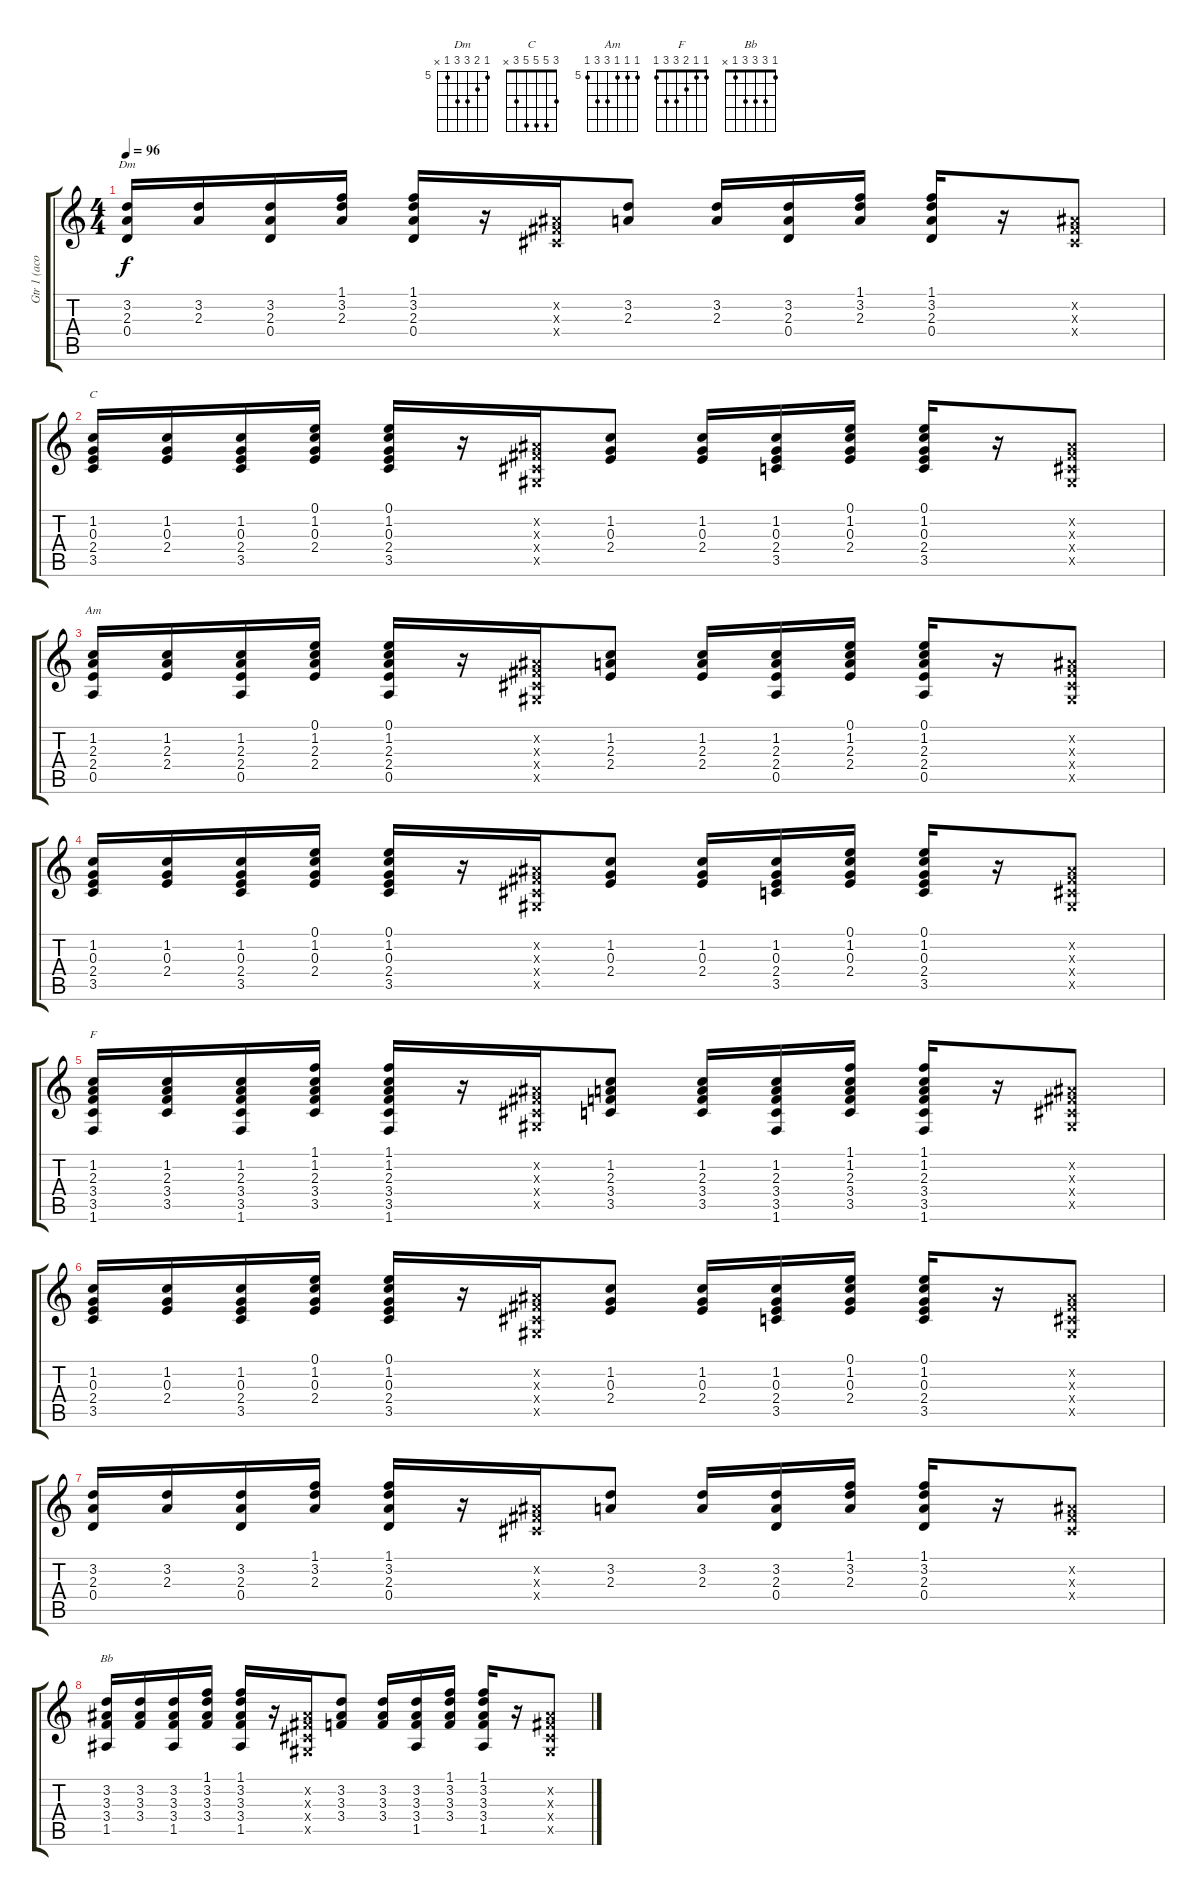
\track ("Gtr 1 (acoustique)" "Gtr 1 (aco") {instrument acousticguitarsteel}
\staff {score tabs}
\tuning (E4 B3 G3 D3 A2 E2) {hide}
\chord ("Dm" 5 6 7 7 5 x) {firstfret 5}
\chord ("C" 3 5 5 5 3 x)
\chord ("Am" 5 5 5 7 7 5) {firstfret 5}
\chord ("F" 1 1 2 3 3 1)
\chord ("Bb" 1 3 3 3 1 x)
\ts (4 4)
\tempo 96
\clef g2
\ks c
(3.2 2.3 0.4).16{ch "Dm" dy f} (3.2 2.3).16 (3.2 2.3 0.4).16 (1.1 3.2 2.3).16 (1.1 3.2 2.3 0.4).16 r.16 (-1.2{x} -1.3{x} -1.4{x}).16 (3.2 2.3).8 (3.2 2.3).16 (3.2 2.3 0.4).16 (1.1 3.2 2.3).16 (1.1 3.2 2.3 0.4).16 r.16 (-1.2{x} -1.3{x} -1.4{x}).8 |
(1.2 0.3 2.4 3.5).16{ch "C"} (1.2 0.3 2.4).16 (1.2 0.3 2.4 3.5).16 (0.1 1.2 0.3 2.4).16 (0.1 1.2 0.3 2.4 3.5).16 r.16 (-1.2{x} -1.3{x} -1.4{x} -1.5{x}).16 (1.2 0.3 2.4).8 (1.2 0.3 2.4).16 (1.2 0.3 2.4 3.5).16 (0.1 1.2 0.3 2.4).16 (0.1 1.2 0.3 2.4 3.5).16 r.16 (-1.2{x} -1.3{x} -1.4{x} -1.5{x}).8 |
(1.2 2.3 2.4 0.5).16{ch "Am"} (1.2 2.3 2.4).16 (1.2 2.3 2.4 0.5).16 (0.1 1.2 2.3 2.4).16 (0.1 1.2 2.3 2.4 0.5).16 r.16 (-1.2{x} -1.3{x} -1.4{x} -1.5{x}).16 (1.2 2.3 2.4).8 (1.2 2.3 2.4).16 (1.2 2.3 2.4 0.5).16 (0.1 1.2 2.3 2.4).16 (0.1 1.2 2.3 2.4 0.5).16 r.16 (-1.2{x} -1.3{x} -1.4{x} -1.5{x}).8 |
(1.2 0.3 2.4 3.5).16 (1.2 0.3 2.4).16 (1.2 0.3 2.4 3.5).16 (0.1 1.2 0.3 2.4).16 (0.1 1.2 0.3 2.4 3.5).16 r.16 (-1.2{x} -1.3{x} -1.4{x} -1.5{x}).16 (1.2 0.3 2.4).8 (1.2 0.3 2.4).16 (1.2 0.3 2.4 3.5).16 (0.1 1.2 0.3 2.4).16 (0.1 1.2 0.3 2.4 3.5).16 r.16 (-1.2{x} -1.3{x} -1.4{x} -1.5{x}).8 |
(1.2 2.3 3.4 3.5 1.6).16{ch "F"} (1.2 2.3 3.4 3.5).16 (1.2 2.3 3.4 3.5 1.6).16 (1.1 1.2 2.3 3.4 3.5).16 (1.1 1.2 2.3 3.4 3.5 1.6).16 r.16 (-1.2{x} -1.3{x} -1.4{x} -1.5{x}).16 (1.2 2.3 3.4 3.5).8 (1.2 2.3 3.4 3.5).16 (1.2 2.3 3.4 3.5 1.6).16 (1.1 1.2 2.3 3.4 3.5).16 (1.1 1.2 2.3 3.4 3.5 1.6).16 r.16 (-1.2{x} -1.3{x} -1.4{x} -1.5{x}).8 |
(1.2 0.3 2.4 3.5).16 (1.2 0.3 2.4).16 (1.2 0.3 2.4 3.5).16 (0.1 1.2 0.3 2.4).16 (0.1 1.2 0.3 2.4 3.5).16 r.16 (-1.2{x} -1.3{x} -1.4{x} -1.5{x}).16 (1.2 0.3 2.4).8 (1.2 0.3 2.4).16 (1.2 0.3 2.4 3.5).16 (0.1 1.2 0.3 2.4).16 (0.1 1.2 0.3 2.4 3.5).16 r.16 (-1.2{x} -1.3{x} -1.4{x} -1.5{x}).8 |
(3.2 2.3 0.4).16 (3.2 2.3).16 (3.2 2.3 0.4).16 (1.1 3.2 2.3).16 (1.1 3.2 2.3 0.4).16 r.16 (-1.2{x} -1.3{x} -1.4{x}).16 (3.2 2.3).8 (3.2 2.3).16 (3.2 2.3 0.4).16 (1.1 3.2 2.3).16 (1.1 3.2 2.3 0.4).16 r.16 (-1.2{x} -1.3{x} -1.4{x}).8 |
(3.2 3.3 3.4 1.5).16{ch "Bb"} (3.2 3.3 3.4).16 (3.2 3.3 3.4 1.5).16 (1.1 3.2 3.3 3.4).16 (1.1 3.2 3.3 3.4 1.5).16 r.16 (-1.2{x} -1.3{x} -1.4{x} -1.5{x}).16 (3.2 3.3 3.4).8 (3.2 3.3 3.4).16 (3.2 3.3 3.4 1.5).16 (1.1 3.2 3.3 3.4).16 (1.1 3.2 3.3 3.4 1.5).16 r.16 (-1.2{x} -1.3{x} -1.4{x} -1.5{x}).8
